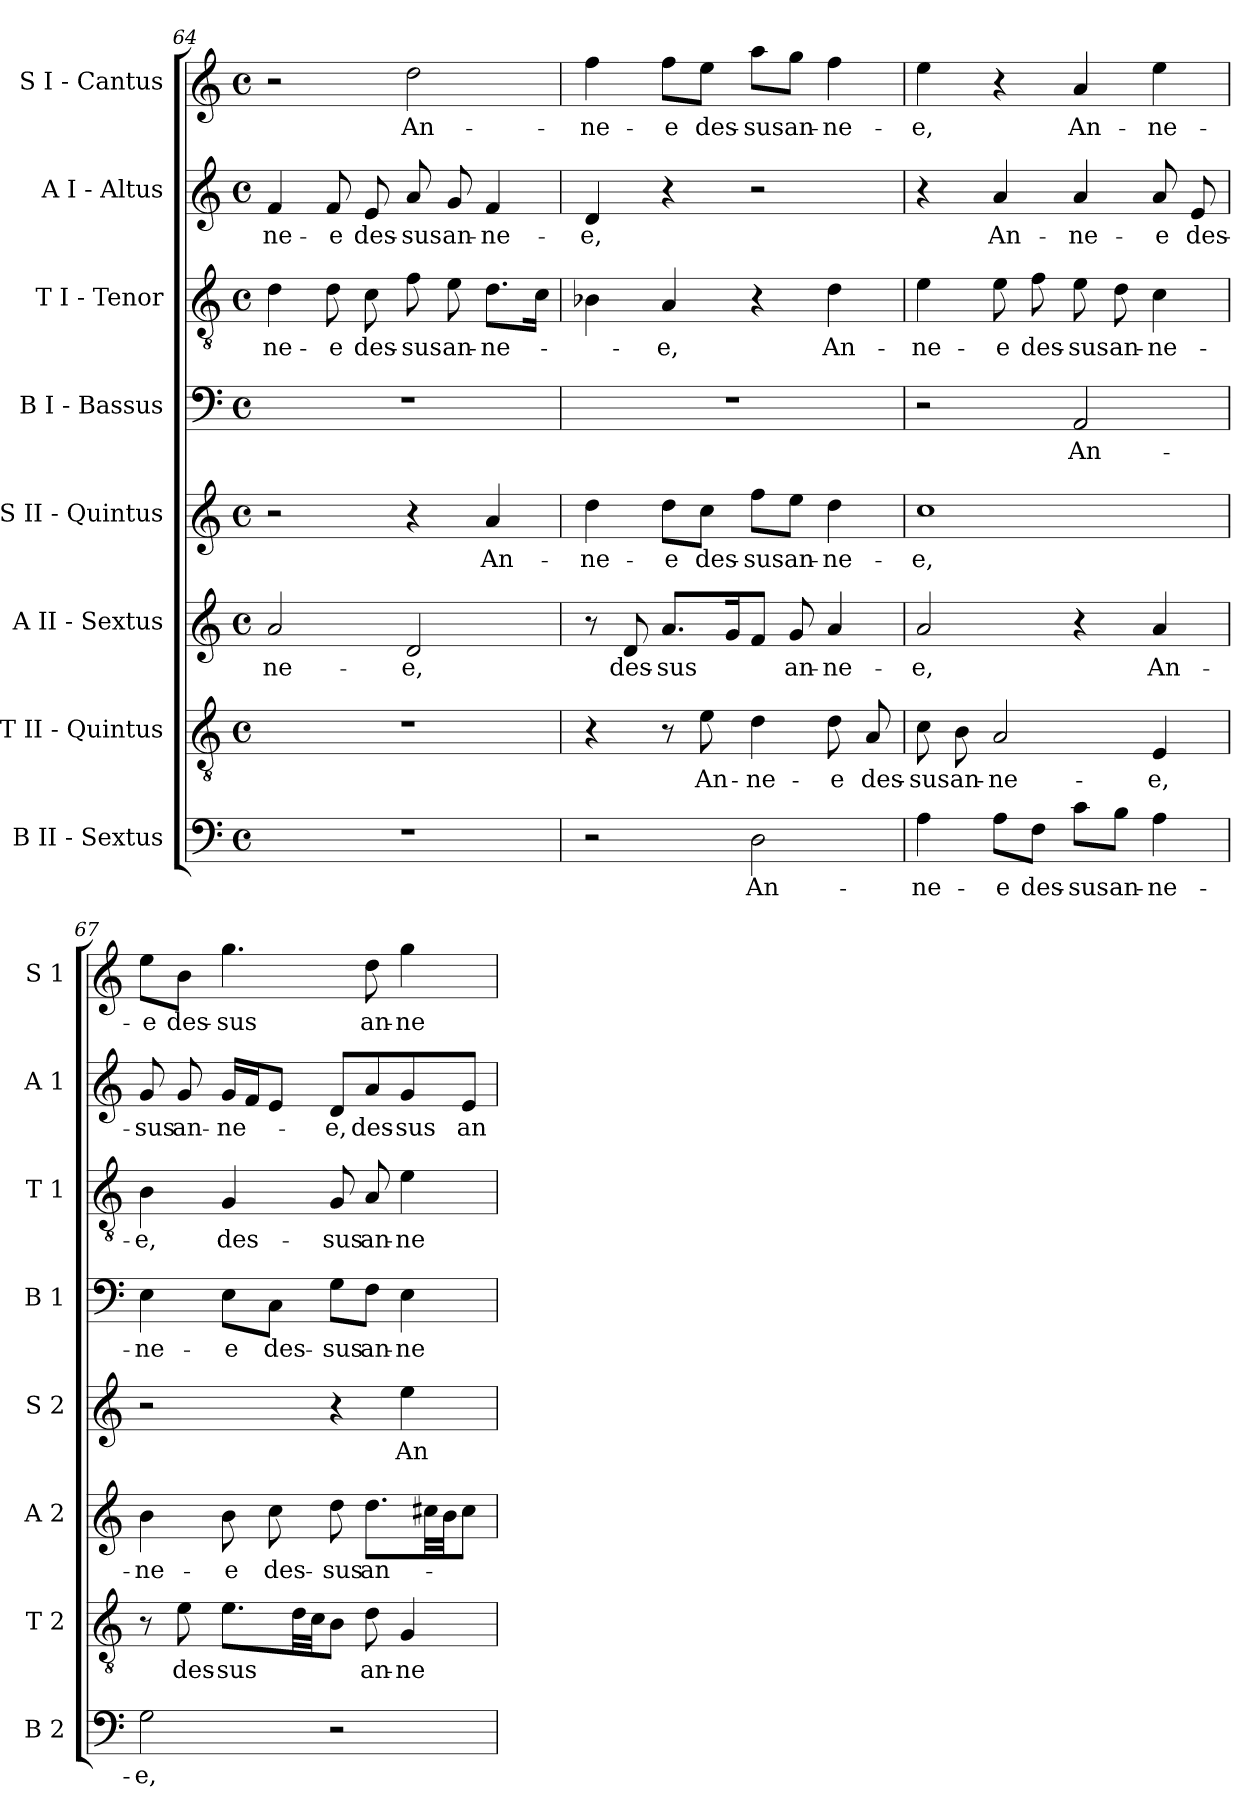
**kern	**text	**kern	**text	**kern	**text	**kern	**text	**kern	**text	**kern	**text	**kern	**text	**kern	**text
*part8	*part8	*part7	*part7	*part6	*part6	*part5	*part5	*part4	*part4	*part3	*part3	*part2	*part2	*part1	*part1
*staff8	*staff8	*staff7	*staff7	*staff6	*staff6	*staff5	*staff5	*staff4	*staff4	*staff3	*staff3	*staff2	*staff2	*staff1	*staff1
*I"B II - Sextus	*	*I"T II - Quintus	*	*I"A II - Sextus	*	*I"S II - Quintus	*	*I"B I - Bassus	*	*I"T I - Tenor	*	*I"A I - Altus	*	*I"S I - Cantus	*
*I'B 2	*	*I'T 2	*	*I'A 2	*	*I'S 2	*	*I'B 1	*	*I'T 1	*	*I'A 1	*	*I'S 1	*
*clefF4	*	*clefGv2	*	*clefG2	*	*clefG2	*	*clefF4	*	*clefGv2	*	*clefG2	*	*clefG2	*
*k[]	*	*k[]	*	*k[]	*	*k[]	*	*k[]	*	*k[]	*	*k[]	*	*k[]	*
*C:	*	*C:	*	*C:	*	*C:	*	*C:	*	*C:	*	*C:	*	*C:	*
*M4/4	*	*M4/4	*	*M4/4	*	*M4/4	*	*M4/4	*	*M4/4	*	*M4/4	*	*M4/4	*
*met(c)	*	*met(c)	*	*met(c)	*	*met(c)	*	*met(c)	*	*met(c)	*	*met(c)	*	*met(c)	*
=64	=64	=64	=64	=64	=64	=64	=64	=64	=64	=64	=64	=64	=64	=64	=64
!	!	!	!	!	!LO:LY:b	!	!	!	!	!	!LO:LY:b	!	!LO:LY:b	!	!
1r	.	1r	.	2a/	-ne-	2r	.	1r	.	4d\	-ne-	4f/	-ne-	2r	.
!	!	!	!	!	!	!	!	!	!	!	!LO:LY:b	!	!LO:LY:b	!	!
.	.	.	.	.	.	.	.	.	.	8d\	-e	8f/	-e	.	.
!	!	!	!	!	!	!	!	!	!	!	!LO:LY:b	!	!LO:LY:b	!	!
.	.	.	.	.	.	.	.	.	.	8c\	des-	8e/	des-	.	.
!	!	!	!	!	!LO:LY:b	!	!	!	!	!	!LO:LY:b	!	!LO:LY:b	!	!LO:LY:b
.	.	.	.	2d/	-e,	4r	.	.	.	8f\	-sus	8a/	-sus	2dd\	An-
!	!	!	!	!	!	!	!	!	!	!	!LO:LY:b	!	!LO:LY:b	!	!
.	.	.	.	.	.	.	.	.	.	8e\	an-	8g/	an-	.	.
!	!	!	!	!	!	!	!LO:LY:b	!	!	!	!LO:LY:b	!	!LO:LY:b	!	!
.	.	.	.	.	.	4a/	An-	.	.	8.d\L	-ne-	4f/	-ne-	.	.
.	.	.	.	.	.	.	.	.	.	16c\Jk	.	.	.	.	.
!!LO:LB:g=z
=65	=65	=65	=65	=65	=65	=65	=65	=65	=65	=65	=65	=65	=65	=65	=65
!	!	!	!	!	!	!	!LO:LY:b	!	!	!	!	!	!LO:LY:b	!	!LO:LY:b
2r	.	4r	.	8r	.	4dd\	-ne-	1r	.	4B-X\	.	4d/	-e,	4ff\	-ne-
!	!	!	!	!	!LO:LY:b	!	!	!	!	!	!	!	!	!	!
.	.	.	.	8d/	des-	.	.	.	.	.	.	.	.	.	.
!	!	!	!	!	!LO:LY:b	!	!LO:LY:b	!	!	!	!LO:LY:b	!	!	!	!LO:LY:b
.	.	8r	.	8.a/L	-sus	8dd\L	-e	.	.	4A/	-e,	4r	.	8ff\L	-e
!	!	!	!LO:LY:b	!	!	!	!LO:LY:b	!	!	!	!	!	!	!	!LO:LY:b
.	.	8e\	An-	.	.	8cc\J	des-	.	.	.	.	.	.	8ee\J	des-
.	.	.	.	16g/k	.	.	.	.	.	.	.	.	.	.	.
!	!LO:LY:b	!	!LO:LY:b	!	!	!	!LO:LY:b	!	!	!	!	!	!	!	!LO:LY:b
2D\	An-	4d\	-ne-	8f/J	.	8ff\L	-sus	.	.	4r	.	2r	.	8aa\L	-sus
!	!	!	!	!	!LO:LY:b	!	!LO:LY:b	!	!	!	!	!	!	!	!LO:LY:b
.	.	.	.	8g/	an-	8ee\J	an-	.	.	.	.	.	.	8gg\J	an-
!	!	!	!LO:LY:b	!	!LO:LY:b	!	!LO:LY:b	!	!	!	!LO:LY:b	!	!	!	!LO:LY:b
.	.	8d\	-e	4a/	-ne-	4dd\	-ne-	.	.	4d\	An-	.	.	4ff\	-ne-
!	!	!	!LO:LY:b	!	!	!	!	!	!	!	!	!	!	!	!
.	.	8A/	des-	.	.	.	.	.	.	.	.	.	.	.	.
=66	=66	=66	=66	=66	=66	=66	=66	=66	=66	=66	=66	=66	=66	=66	=66
!	!LO:LY:b	!	!LO:LY:b	!	!LO:LY:b	!	!LO:LY:b	!	!	!	!LO:LY:b	!	!	!	!LO:LY:b
4A\	-ne-	8c\	-sus	2a/	-e,	1cc	-e,	2r	.	4e\	-ne-	4r	.	4ee\	-e,
!	!	!	!LO:LY:b	!	!	!	!	!	!	!	!	!	!	!	!
.	.	8B\	an-	.	.	.	.	.	.	.	.	.	.	.	.
!	!LO:LY:b	!	!LO:LY:b	!	!	!	!	!	!	!	!LO:LY:b	!	!LO:LY:b	!	!
8A\L	-e	2A/	-ne-	.	.	.	.	.	.	8e\	-e	4a/	An-	4r	.
!	!LO:LY:b	!	!	!	!	!	!	!	!	!	!LO:LY:b	!	!	!	!
8F\J	des-	.	.	.	.	.	.	.	.	8f\	des-	.	.	.	.
!	!LO:LY:b	!	!	!	!	!	!	!	!LO:LY:b	!	!LO:LY:b	!	!LO:LY:b	!	!LO:LY:b
8c\L	-sus	.	.	4r	.	.	.	2AA/	An-	8e\	-sus	4a/	-ne-	4a/	An-
!	!LO:LY:b	!	!	!	!	!	!	!	!	!	!LO:LY:b	!	!	!	!
8B\J	an-	.	.	.	.	.	.	.	.	8d\	an-	.	.	.	.
!	!LO:LY:b	!	!LO:LY:b	!	!LO:LY:b	!	!	!	!	!	!LO:LY:b	!	!LO:LY:b	!	!LO:LY:b
4A\	-ne-	4E/	-e,	4a/	An-	.	.	.	.	4c\	-ne-	8a/	-e	4ee\	-ne-
!	!	!	!	!	!	!	!	!	!	!	!	!	!LO:LY:b	!	!
.	.	.	.	.	.	.	.	.	.	.	.	8e/	des-	.	.
=67	=67	=67	=67	=67	=67	=67	=67	=67	=67	=67	=67	=67	=67	=67	=67
!	!LO:LY:b	!	!	!	!LO:LY:b	!	!	!	!LO:LY:b	!	!LO:LY:b	!	!LO:LY:b	!	!LO:LY:b
2G\	-e,	8r	.	4b\	-ne-	2r	.	4E\	-ne-	4B\	-e,	8g/	-sus	8ee\L	-e
!	!	!	!LO:LY:b	!	!	!	!	!	!	!	!	!	!LO:LY:b	!	!LO:LY:b
.	.	8e\	des-	.	.	.	.	.	.	.	.	8g/	an-	8b\J	des-
!	!	!	!LO:LY:b	!	!LO:LY:b	!	!	!	!LO:LY:b	!	!LO:LY:b	!	!LO:LY:b	!	!LO:LY:b
.	.	8.e\L	-sus	8b\	-e	.	.	8E\L	-e	4G/	des-	16g/LL	-ne-	4.gg\	-sus
.	.	.	.	.	.	.	.	.	.	.	.	16f/J	.	.	.
!	!	!	!	!	!LO:LY:b	!	!	!	!LO:LY:b	!	!	!	!	!	!
.	.	.	.	8cc\	des-	.	.	8C\J	des-	.	.	8e/J	.	.	.
.	.	32d\LL	.	.	.	.	.	.	.	.	.	.	.	.	.
.	.	32c\JJ	.	.	.	.	.	.	.	.	.	.	.	.	.
!	!	!	!	!	!LO:LY:b	!	!	!	!LO:LY:b	!	!LO:LY:b	!	!LO:LY:b	!	!
2r	.	8B\J	.	8dd\	-sus	4r	.	8G\L	-sus	8G/	-sus	8d/L	-e,	.	.
!	!	!	!LO:LY:b	!	!LO:LY:b	!	!	!	!LO:LY:b	!	!LO:LY:b	!	!LO:LY:b	!	!LO:LY:b
.	.	8d\	an-	8.dd\L	an-	.	.	8F\J	an-	8A/	an-	8a/	des-	8dd\	an-
!	!	!	!LO:LY:b	!	!	!	!LO:LY:b	!	!LO:LY:b	!	!LO:LY:b	!	!LO:LY:b	!	!LO:LY:b
.	.	4G/	-ne-	.	.	4ee\	An-	4E\	-ne-	4e\	-ne-	8g/	-sus	4gg\	-ne-
.	.	.	.	32cc#X\LL	.	.	.	.	.	.	.	.	.	.	.
.	.	.	.	32b\JJ	.	.	.	.	.	.	.	.	.	.	.
!	!	!	!	!	!	!	!	!	!	!	!	!	!LO:LY:b	!	!
.	.	.	.	8cc#\J	.	.	.	.	.	.	.	8e/J	an-	.	.
=	=	=	=	=	=	=	=	=	=	=	=	=	=	=	=
*-	*-	*-	*-	*-	*-	*-	*-	*-	*-	*-	*-	*-	*-	*-	*-
